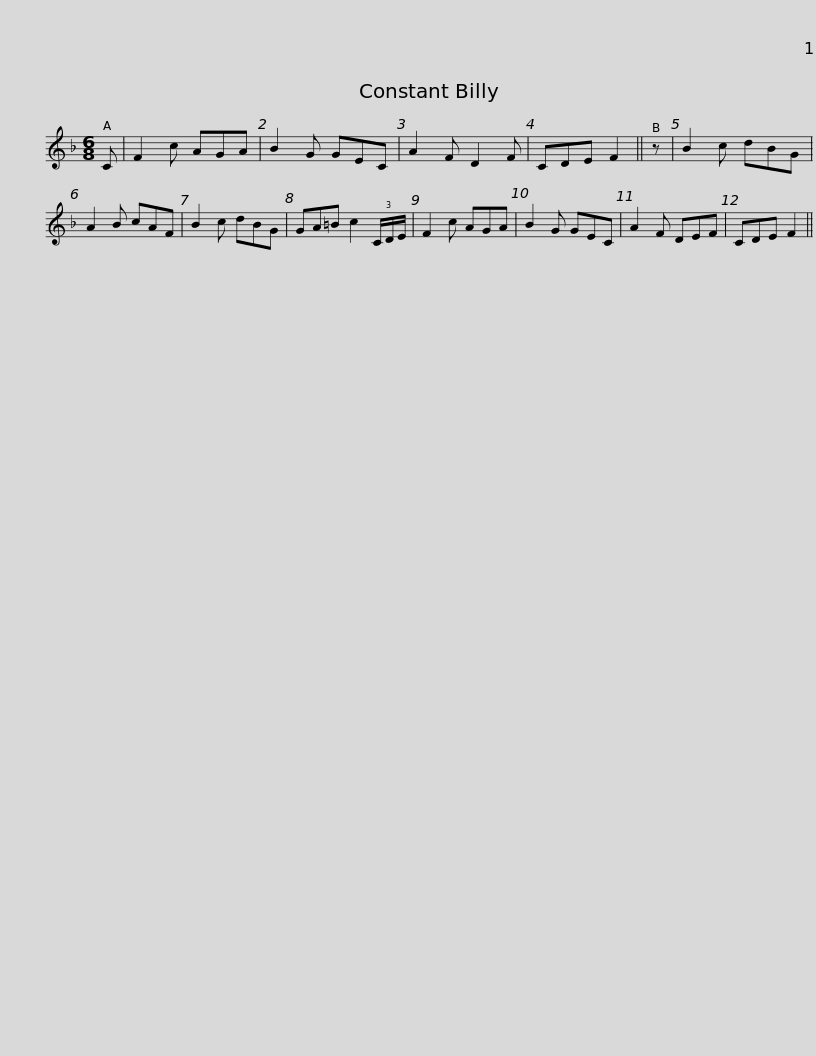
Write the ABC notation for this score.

X:1
L:1/8
M:6/8
I:linebreak $
K:F
V:1 treble
V:1
 C | F2 c AGA | B2 G GEC | A2 F D2 F | CDE F2 || %5
 z | B2 c dBG | A2 B cAF | B2 c dBG |$ GA=B c2 C/!3!D/E/ | %10
 F2 c AGA | B2 G GEC | A2 F DEF | CDE F2 || %14
